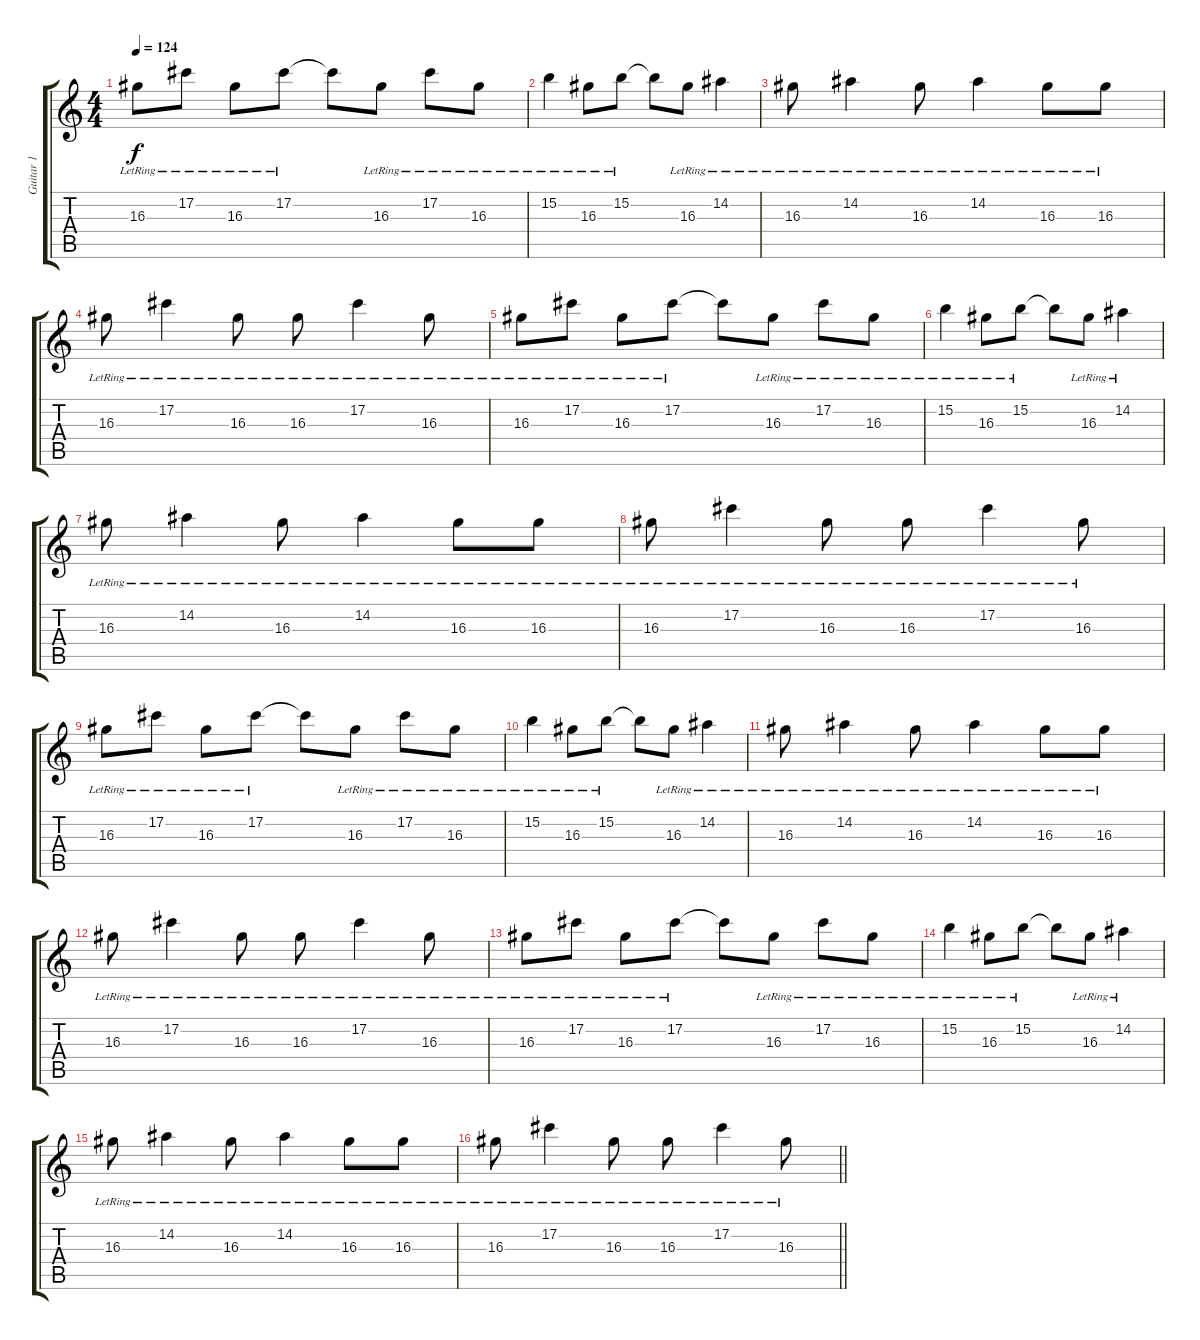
\track ("Guitar 1" "Guitar 1") {instrument electricguitarjazz}
\staff {score tabs}
\tuning (Db4 Ab3 E3 B2 Gb2 Db2) {hide}
\ts (4 4)
\tempo 124
\clef g2
\ks c
16.3{lr}.8{dy f volume 12} 17.2{lr}.8 16.3{lr}.8 17.2{lr}.8 17.2{t}.8 16.3{lr}.8 17.2{lr}.8 16.3{lr}.8 |
15.2{lr}.4 16.3{lr}.8 15.2{lr}.8 15.2{t}.8 16.3{lr}.8 14.2{lr}.4 |
16.3{lr}.8 14.2{lr}.4 16.3{lr}.8 14.2{lr}.4 16.3{lr}.8 16.3{lr}.8 |
16.3{lr}.8 17.2{lr}.4 16.3{lr}.8 16.3{lr}.8 17.2{lr}.4 16.3{lr}.8 |
16.3{lr}.8 17.2{lr}.8 16.3{lr}.8 17.2{lr}.8 17.2{t}.8 16.3{lr}.8 17.2{lr}.8 16.3{lr}.8 |
15.2{lr}.4 16.3{lr}.8 15.2{lr}.8 15.2{t}.8 16.3{lr}.8 14.2{lr}.4 |
16.3{lr}.8 14.2{lr}.4 16.3{lr}.8 14.2{lr}.4 16.3{lr}.8 16.3{lr}.8 |
16.3{lr}.8 17.2{lr}.4 16.3{lr}.8 16.3{lr}.8 17.2{lr}.4 16.3{lr}.8 |
16.3{lr}.8 17.2{lr}.8 16.3{lr}.8 17.2{lr}.8 17.2{t}.8 16.3{lr}.8 17.2{lr}.8 16.3{lr}.8 |
15.2{lr}.4 16.3{lr}.8 15.2{lr}.8 15.2{t}.8 16.3{lr}.8 14.2{lr}.4 |
16.3{lr}.8 14.2{lr}.4 16.3{lr}.8 14.2{lr}.4 16.3{lr}.8 16.3{lr}.8 |
16.3{lr}.8 17.2{lr}.4 16.3{lr}.8 16.3{lr}.8 17.2{lr}.4 16.3{lr}.8 |
16.3{lr}.8 17.2{lr}.8 16.3{lr}.8 17.2{lr}.8 17.2{t}.8 16.3{lr}.8 17.2{lr}.8 16.3{lr}.8 |
15.2{lr}.4 16.3{lr}.8 15.2{lr}.8 15.2{t}.8 16.3{lr}.8 14.2{lr}.4 |
16.3{lr}.8 14.2{lr}.4 16.3{lr}.8 14.2{lr}.4 16.3{lr}.8 16.3{lr}.8 |
\barLineRight lightlight
16.3{lr}.8 17.2{lr}.4 16.3{lr}.8 16.3{lr}.8 17.2{lr}.4 16.3{lr}.8
